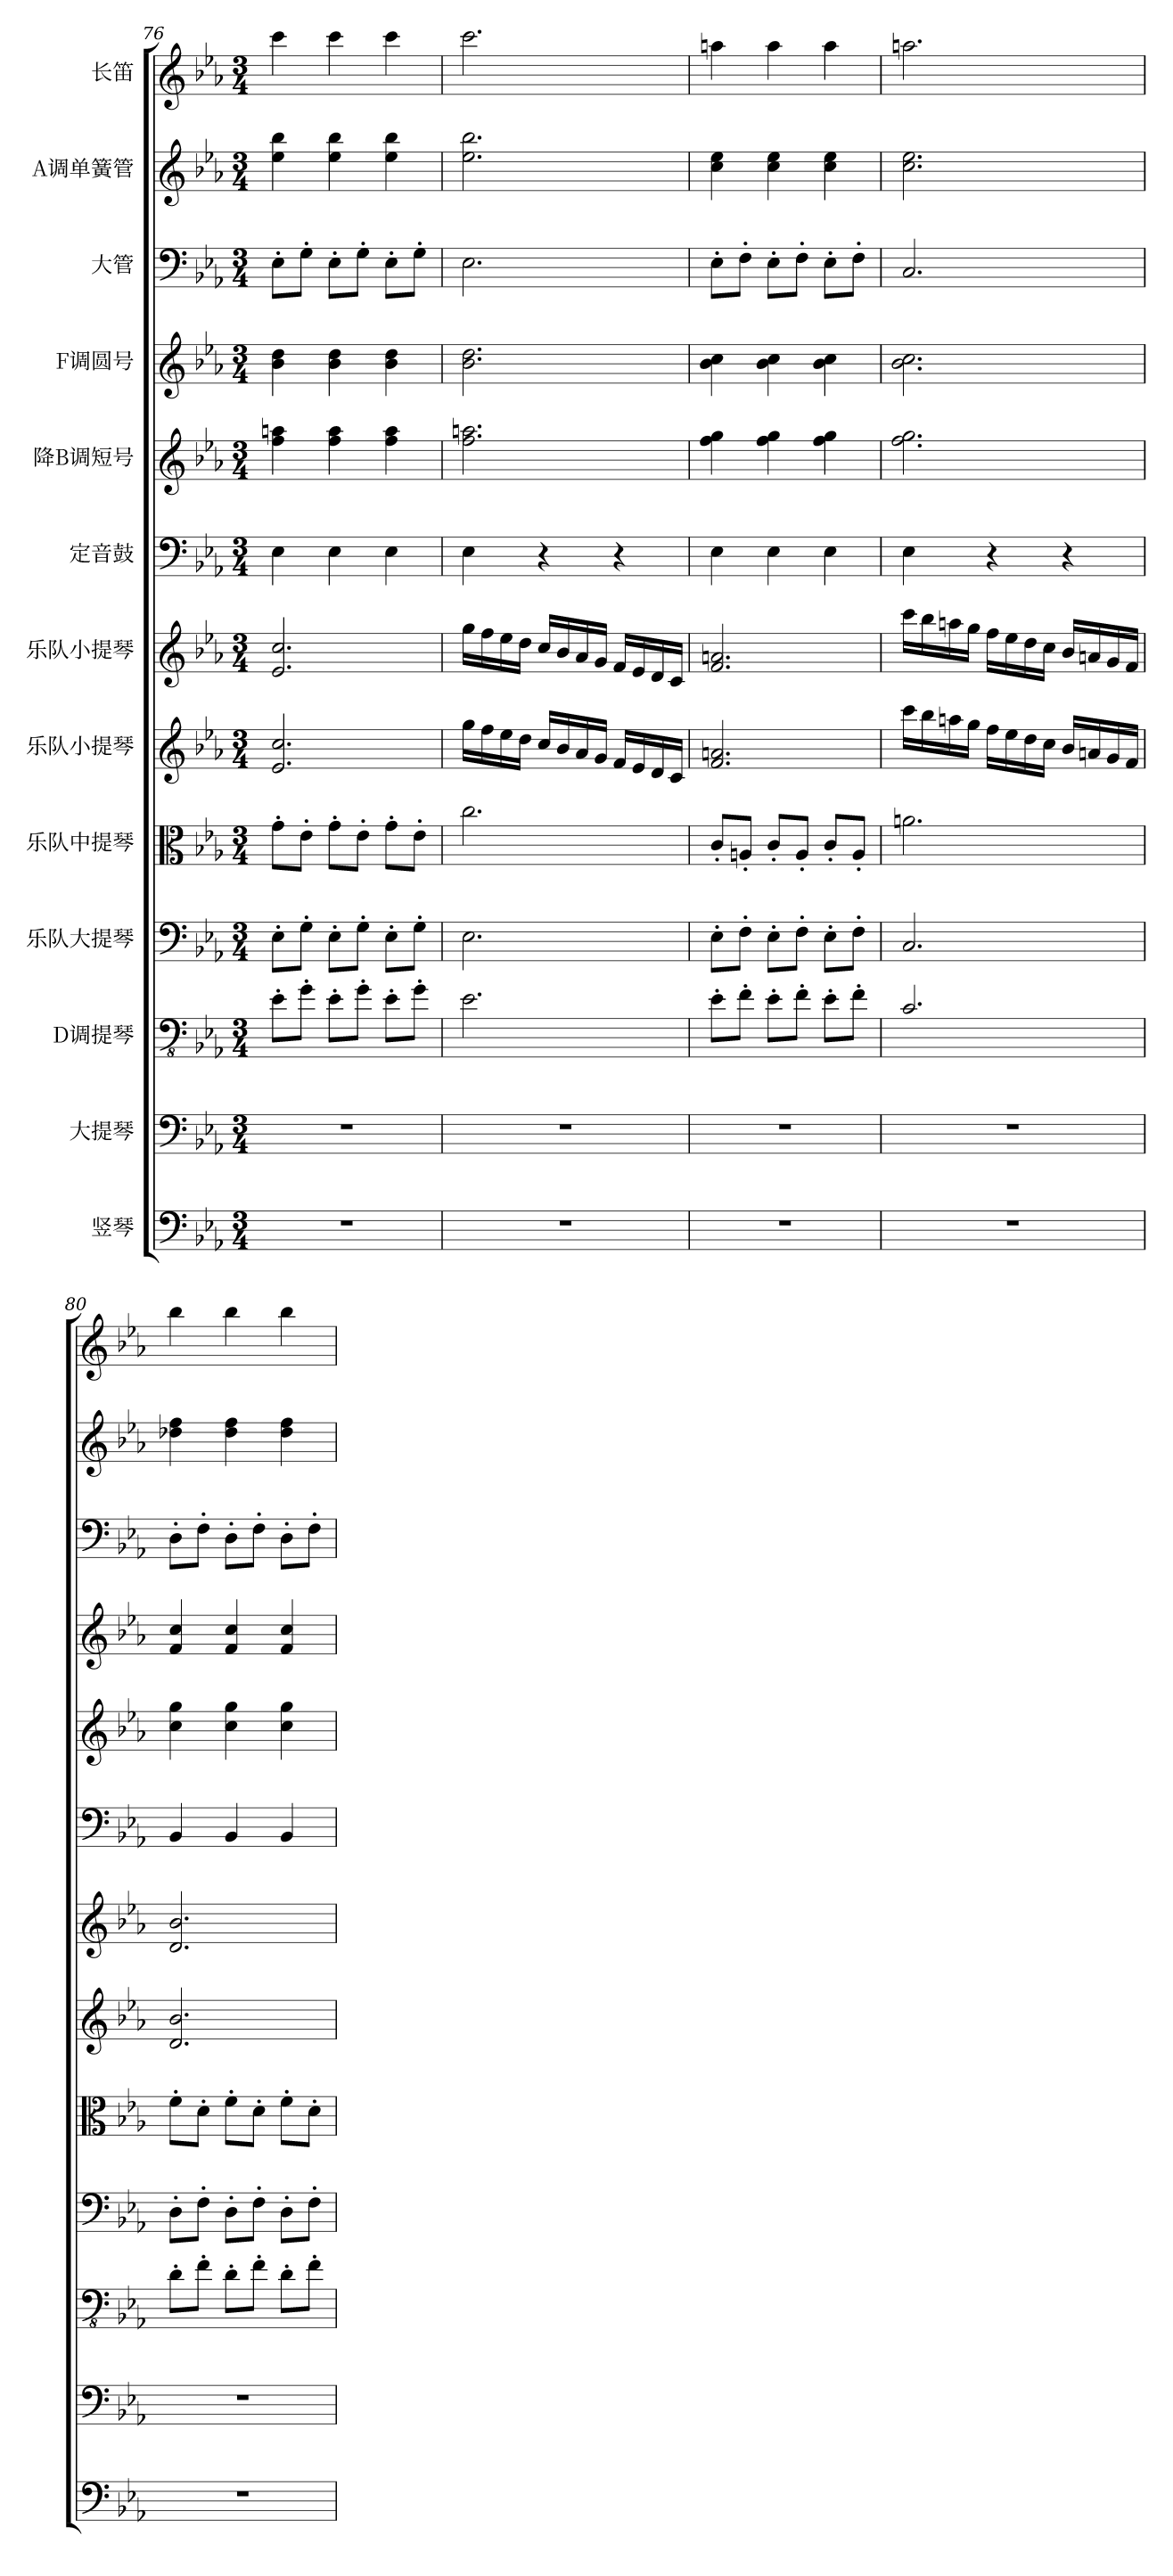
**kern	**kern	**kern	**kern	**kern	**kern	**kern	**kern	**kern	**kern	**kern	**kern	**kern
*part13	*part12	*part11	*part10	*part9	*part8	*part7	*part6	*part5	*part4	*part3	*part2	*part1
*staff13	*staff12	*staff11	*staff10	*staff9	*staff8	*staff7	*staff6	*staff5	*staff4	*staff3	*staff2	*staff1
*I"竖琴	*I"大提琴	*I"D调提琴	*I"乐队大提琴	*I"乐队中提琴	*I"乐队小提琴	*I"乐队小提琴	*I"定音鼓	*I"降B调短号	*I"F调圆号	*I"大管	*I"A调单簧管	*I"长笛
!!LO:PB:g=z
*clefF4	*clefF4	*clefFv4	*clefF4	*clefC3	*clefG2	*clefG2	*clefF4	*clefG2	*clefG2	*clefF4	*clefG2	*clefG2
*	*	*ITrd7c12	*	*	*	*	*	*ITrd1c2	*ITrd4c7	*	*ITrd2c3	*
*k[b-e-a-]	*k[b-e-a-]	*k[b-e-a-]	*k[b-e-a-]	*k[b-e-a-]	*k[b-e-a-]	*k[b-e-a-]	*k[b-e-a-]	*k[b-e-a-d-g-]	*k[b-e-a-d-]	*k[b-e-a-]	*k[]	*k[b-e-a-]
*M3/4	*M3/4	*M3/4	*M3/4	*M3/4	*M3/4	*M3/4	*M3/4	*M3/4	*M3/4	*M3/4	*M3/4	*M3/4
=76	=76	=76	=76	=76	=76	=76	=76	=76	=76	=76	=76	=76
2.r	2.r	8EE-'\L	8E-'\L	8g'\L	2.e-/ 2.cc/	2.e-/ 2.cc/	4E-\	4ee-\ 4ggn\	4e-\ 4g\	8E-'\L	4cc\ 4gg\	4ccc\
.	.	8GG'\J	8G'\J	8e-'\J	.	.	.	.	.	8G'\J	.	.
.	.	8EE-'\L	8E-'\L	8g'\L	.	.	4E-\	4ee-\ 4gg\	4e-\ 4g\	8E-'\L	4cc\ 4gg\	4ccc\
.	.	8GG'\J	8G'\J	8e-'\J	.	.	.	.	.	8G'\J	.	.
.	.	8EE-'\L	8E-'\L	8g'\L	.	.	4E-\	4ee-\ 4gg\	4e-\ 4g\	8E-'\L	4cc\ 4gg\	4ccc\
.	.	8GG'\J	8G'\J	8e-'\J	.	.	.	.	.	8G'\J	.	.
=77	=77	=77	=77	=77	=77	=77	=77	=77	=77	=77	=77	=77
2.r	2.r	2.EE-\	2.E-\	2.cc\	16gg\LL	16gg\LL	4E-\	2.ee-\ 2.ggn\	2.e-\ 2.g\	2.E-\	2.cc\ 2.gg\	2.ccc\
.	.	.	.	.	16ff\	16ff\	.	.	.	.	.	.
.	.	.	.	.	16ee-\	16ee-\	.	.	.	.	.	.
.	.	.	.	.	16dd\JJ	16dd\JJ	.	.	.	.	.	.
.	.	.	.	.	16cc/LL	16cc/LL	4r	.	.	.	.	.
.	.	.	.	.	16b-/	16b-/	.	.	.	.	.	.
.	.	.	.	.	16a-/	16a-/	.	.	.	.	.	.
.	.	.	.	.	16g/JJ	16g/JJ	.	.	.	.	.	.
.	.	.	.	.	16f/LL	16f/LL	4r	.	.	.	.	.
.	.	.	.	.	16e-/	16e-/	.	.	.	.	.	.
.	.	.	.	.	16d/	16d/	.	.	.	.	.	.
.	.	.	.	.	16c/JJ	16c/JJ	.	.	.	.	.	.
=78	=78	=78	=78	=78	=78	=78	=78	=78	=78	=78	=78	=78
2.r	2.r	8EE-'\L	8E-'\L	8c'/L	2.f/ 2.an/	2.f/ 2.an/	4E-\	4ee-\ 4ff\	4e-\ 4f\	8E-'\L	4a\ 4cc\	4aan\
.	.	8FF'\J	8F'\J	8An'/J	.	.	.	.	.	8F'\J	.	.
.	.	8EE-'\L	8E-'\L	8c'/L	.	.	4E-\	4ee-\ 4ff\	4e-\ 4f\	8E-'\L	4a\ 4cc\	4aa\
.	.	8FF'\J	8F'\J	8A'/J	.	.	.	.	.	8F'\J	.	.
.	.	8EE-'\L	8E-'\L	8c'/L	.	.	4E-\	4ee-\ 4ff\	4e-\ 4f\	8E-'\L	4a\ 4cc\	4aa\
.	.	8FF'\J	8F'\J	8A'/J	.	.	.	.	.	8F'\J	.	.
=79	=79	=79	=79	=79	=79	=79	=79	=79	=79	=79	=79	=79
2.r	2.r	2.CC/	2.C/	2.an\	16ccc\LL	16ccc\LL	4E-\	2.ee-\ 2.ff\	2.e-\ 2.f\	2.C/	2.a\ 2.cc\	2.aan\
.	.	.	.	.	16bb-\	16bb-\	.	.	.	.	.	.
.	.	.	.	.	16aan\	16aan\	.	.	.	.	.	.
.	.	.	.	.	16gg\JJ	16gg\JJ	.	.	.	.	.	.
.	.	.	.	.	16ff\LL	16ff\LL	4r	.	.	.	.	.
.	.	.	.	.	16ee-\	16ee-\	.	.	.	.	.	.
.	.	.	.	.	16dd\	16dd\	.	.	.	.	.	.
.	.	.	.	.	16cc\JJ	16cc\JJ	.	.	.	.	.	.
.	.	.	.	.	16b-/LL	16b-/LL	4r	.	.	.	.	.
.	.	.	.	.	16an/	16an/	.	.	.	.	.	.
.	.	.	.	.	16g/	16g/	.	.	.	.	.	.
.	.	.	.	.	16f/JJ	16f/JJ	.	.	.	.	.	.
!!LO:PB:g=z
=80	=80	=80	=80	=80	=80	=80	=80	=80	=80	=80	=80	=80
2.r	2.r	8DD'\L	8D'\L	8f'\L	2.d/ 2.b-/	2.d/ 2.b-/	4BB-/	4b-\ 4ff\	4B-/ 4f/	8D'\L	4b-X\ 4dd\	4bb-\
.	.	8FF'\J	8F'\J	8d'\J	.	.	.	.	.	8F'\J	.	.
.	.	8DD'\L	8D'\L	8f'\L	.	.	4BB-/	4b-\ 4ff\	4B-/ 4f/	8D'\L	4b-\ 4dd\	4bb-\
.	.	8FF'\J	8F'\J	8d'\J	.	.	.	.	.	8F'\J	.	.
.	.	8DD'\L	8D'\L	8f'\L	.	.	4BB-/	4b-\ 4ff\	4B-/ 4f/	8D'\L	4b-\ 4dd\	4bb-\
.	.	8FF'\J	8F'\J	8d'\J	.	.	.	.	.	8F'\J	.	.
=	=	=	=	=	=	=	=	=	=	=	=	=
*-	*-	*-	*-	*-	*-	*-	*-	*-	*-	*-	*-	*-
